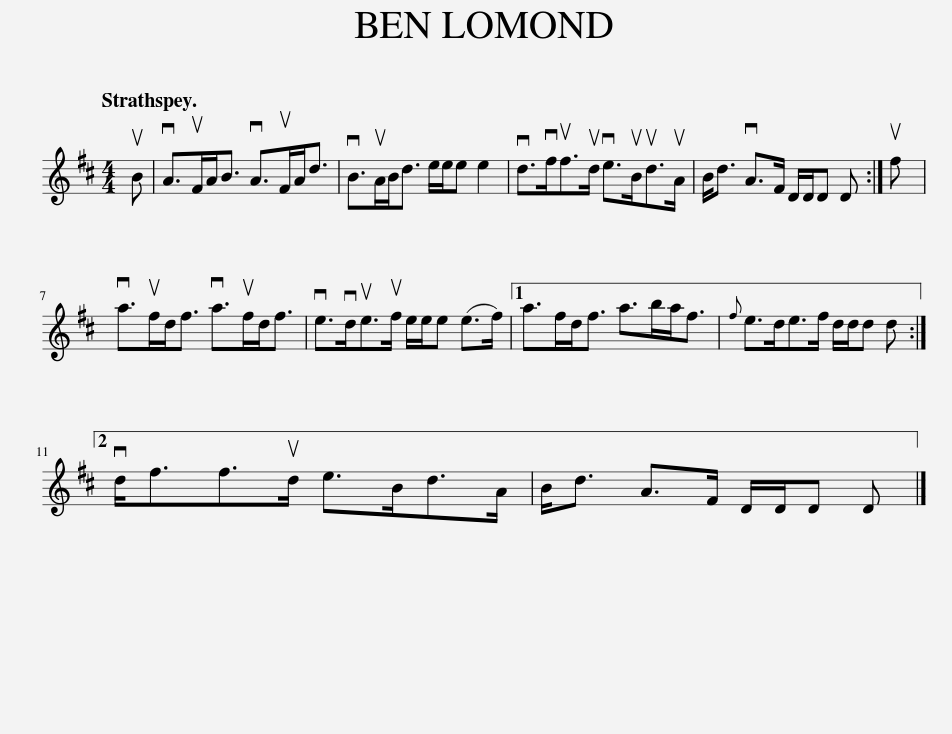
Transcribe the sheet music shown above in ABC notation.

X:1
L:1/8
Q:1/4=120
M:4/4
I:linebreak $
K:D
V:1 treble
V:1
 uB | vA>uFA<B vA>uFA<d | vB>uAB<d e/e/e e2 | vd>vfuf>ud ve>uBud>uA | B<d vA>F D/D/D D :| %5
 uf |$ va>ufd<f va>ufd<f | ve>vdue>uf e/e/e (e>f) |1 a>fd<f a>ba<f |{f} e>de>f d/d/d d :|2$ %10
 vd<ff>ud e>Bd>A | B<d A>F D/D/D D |] %12
